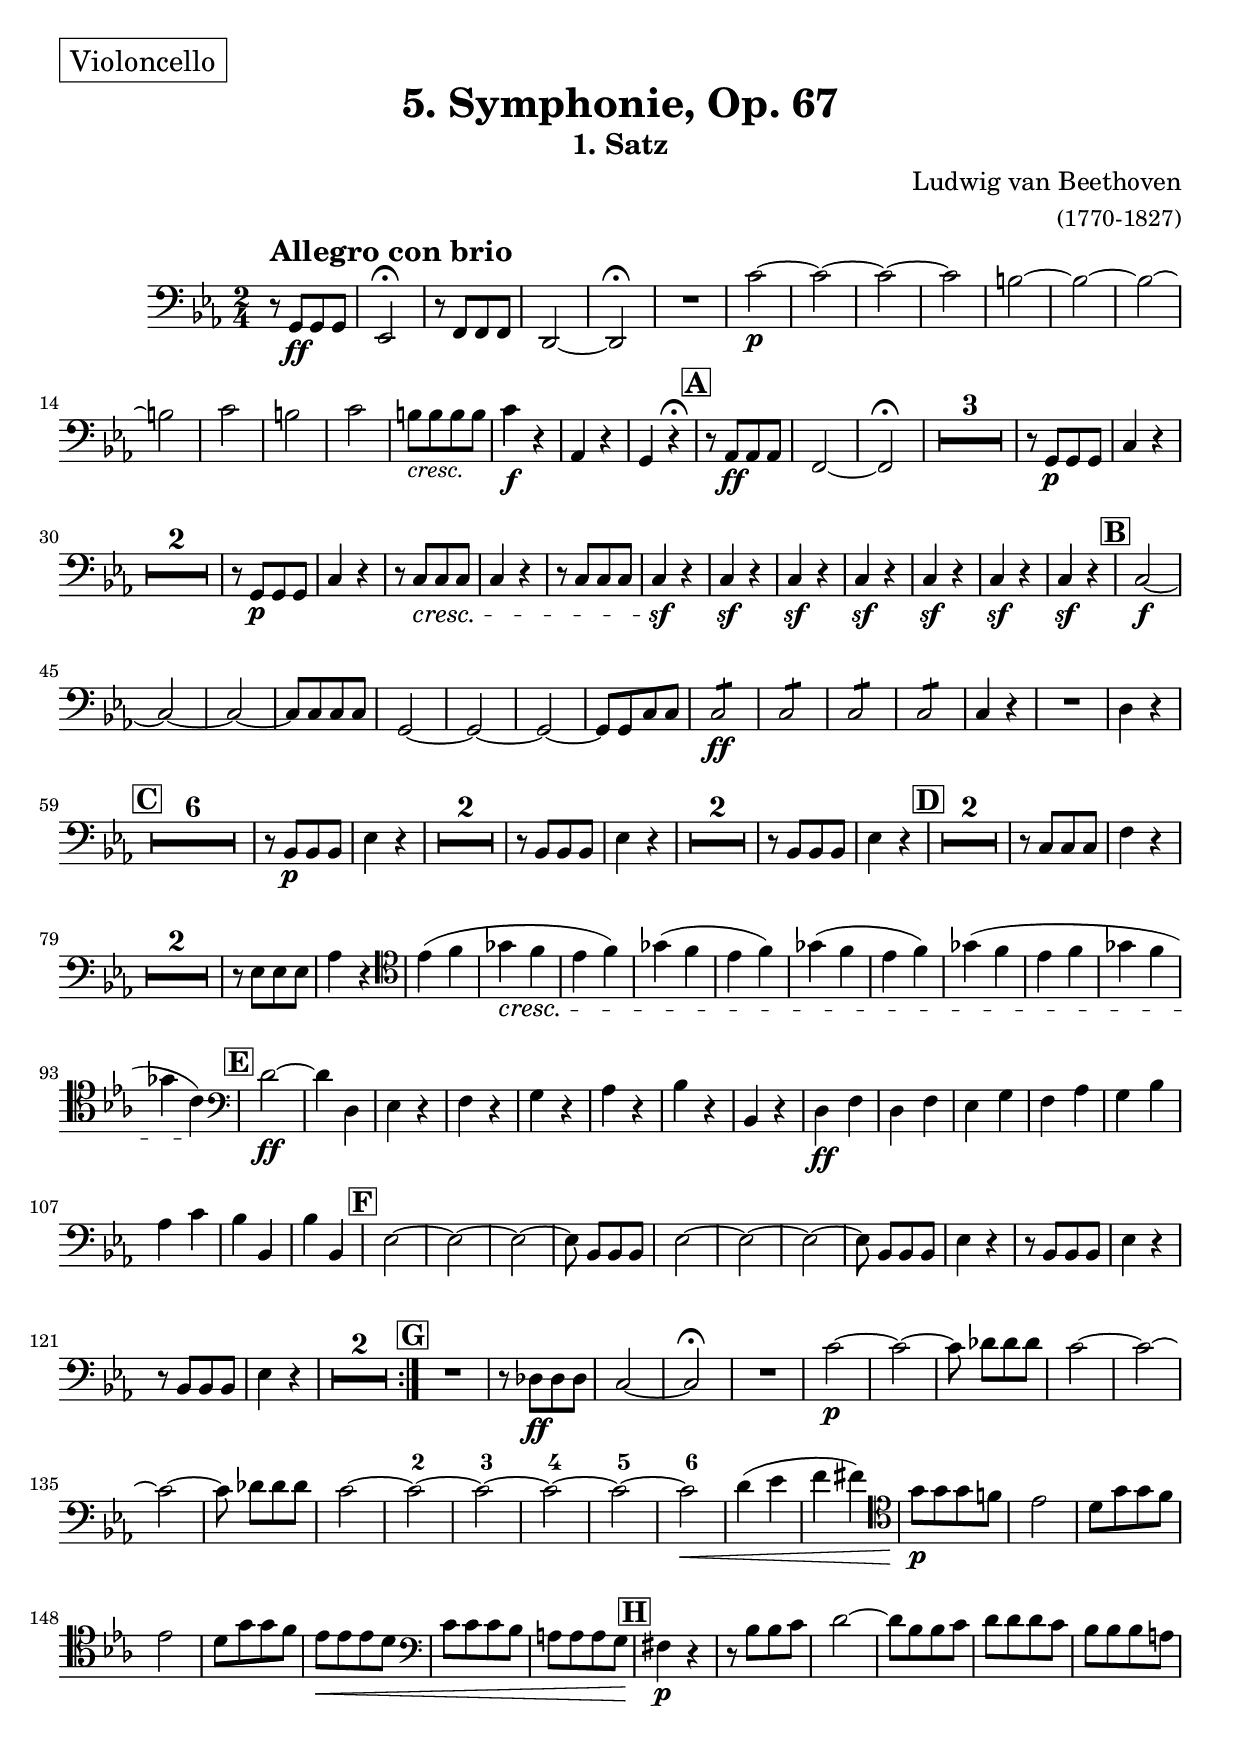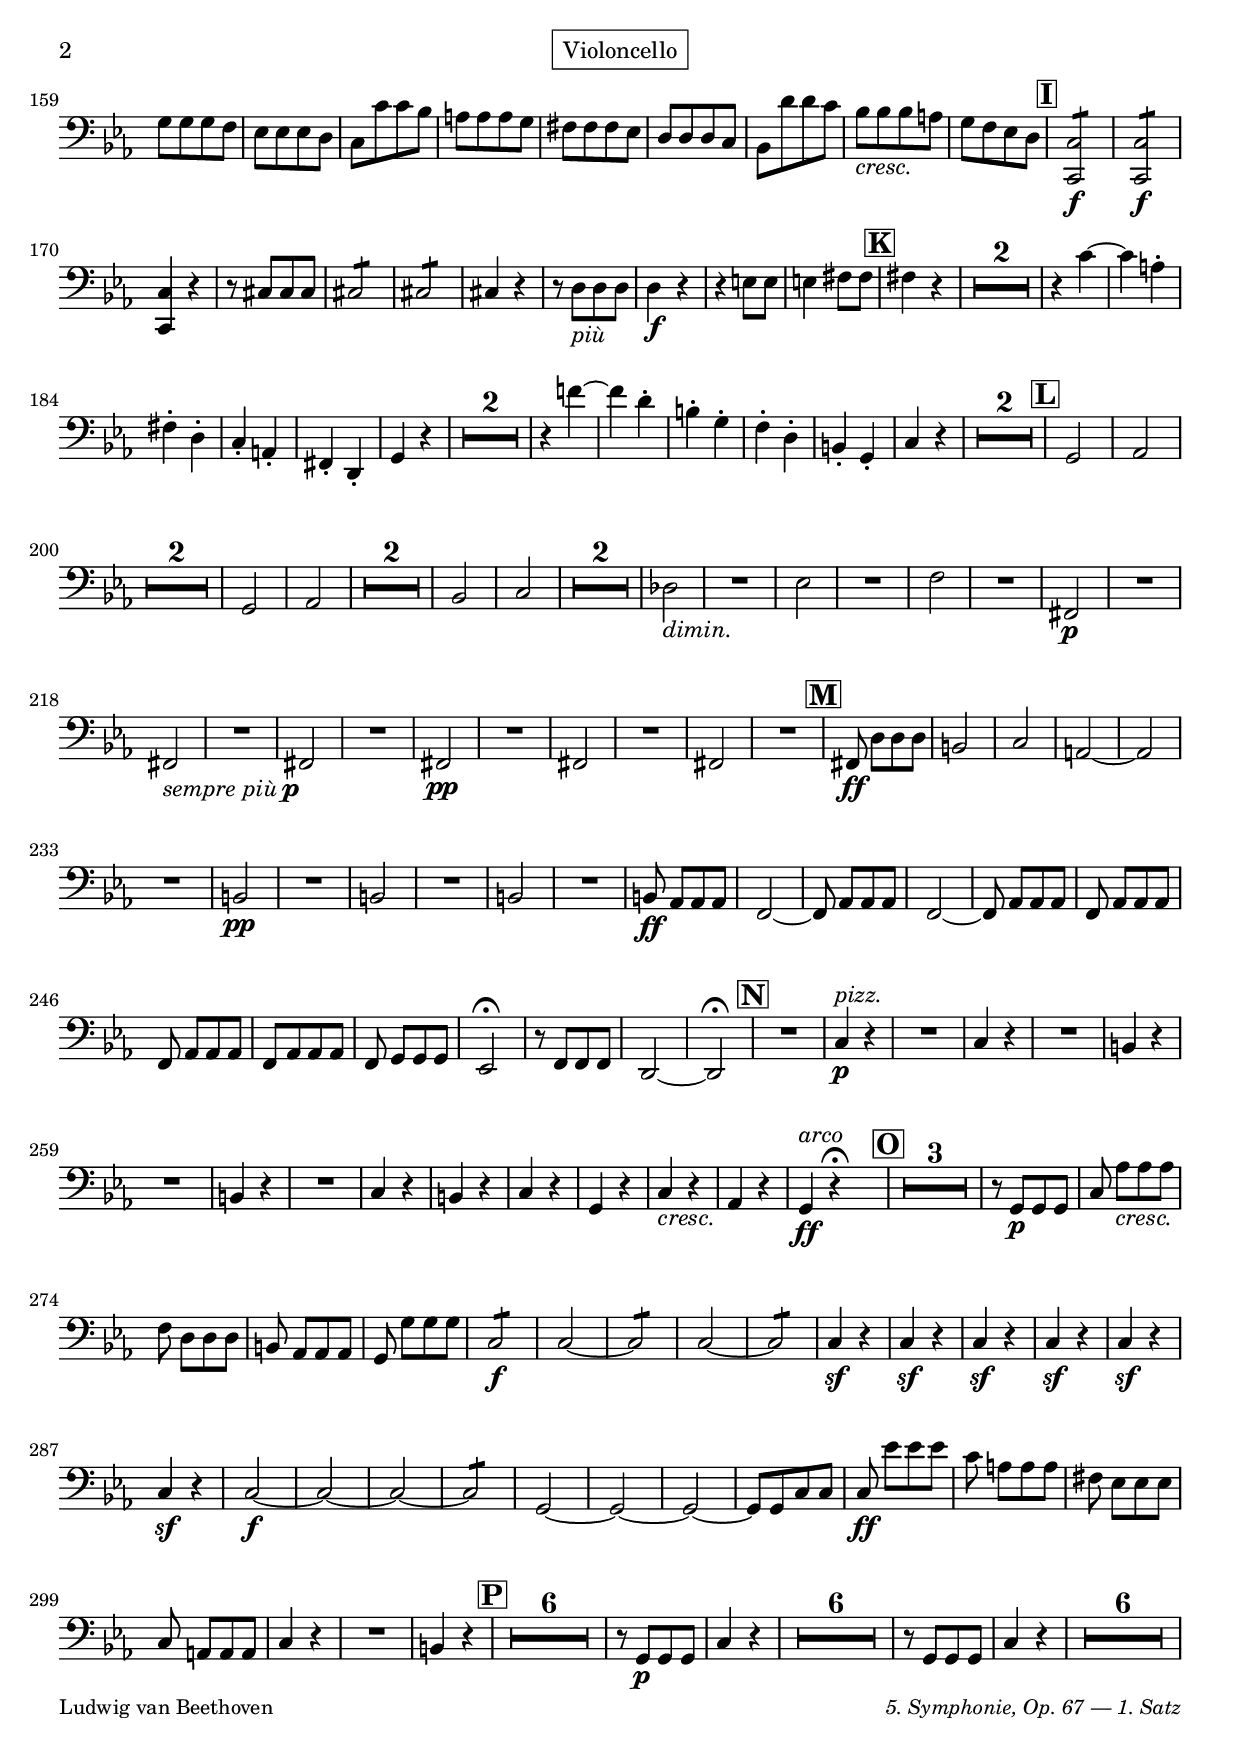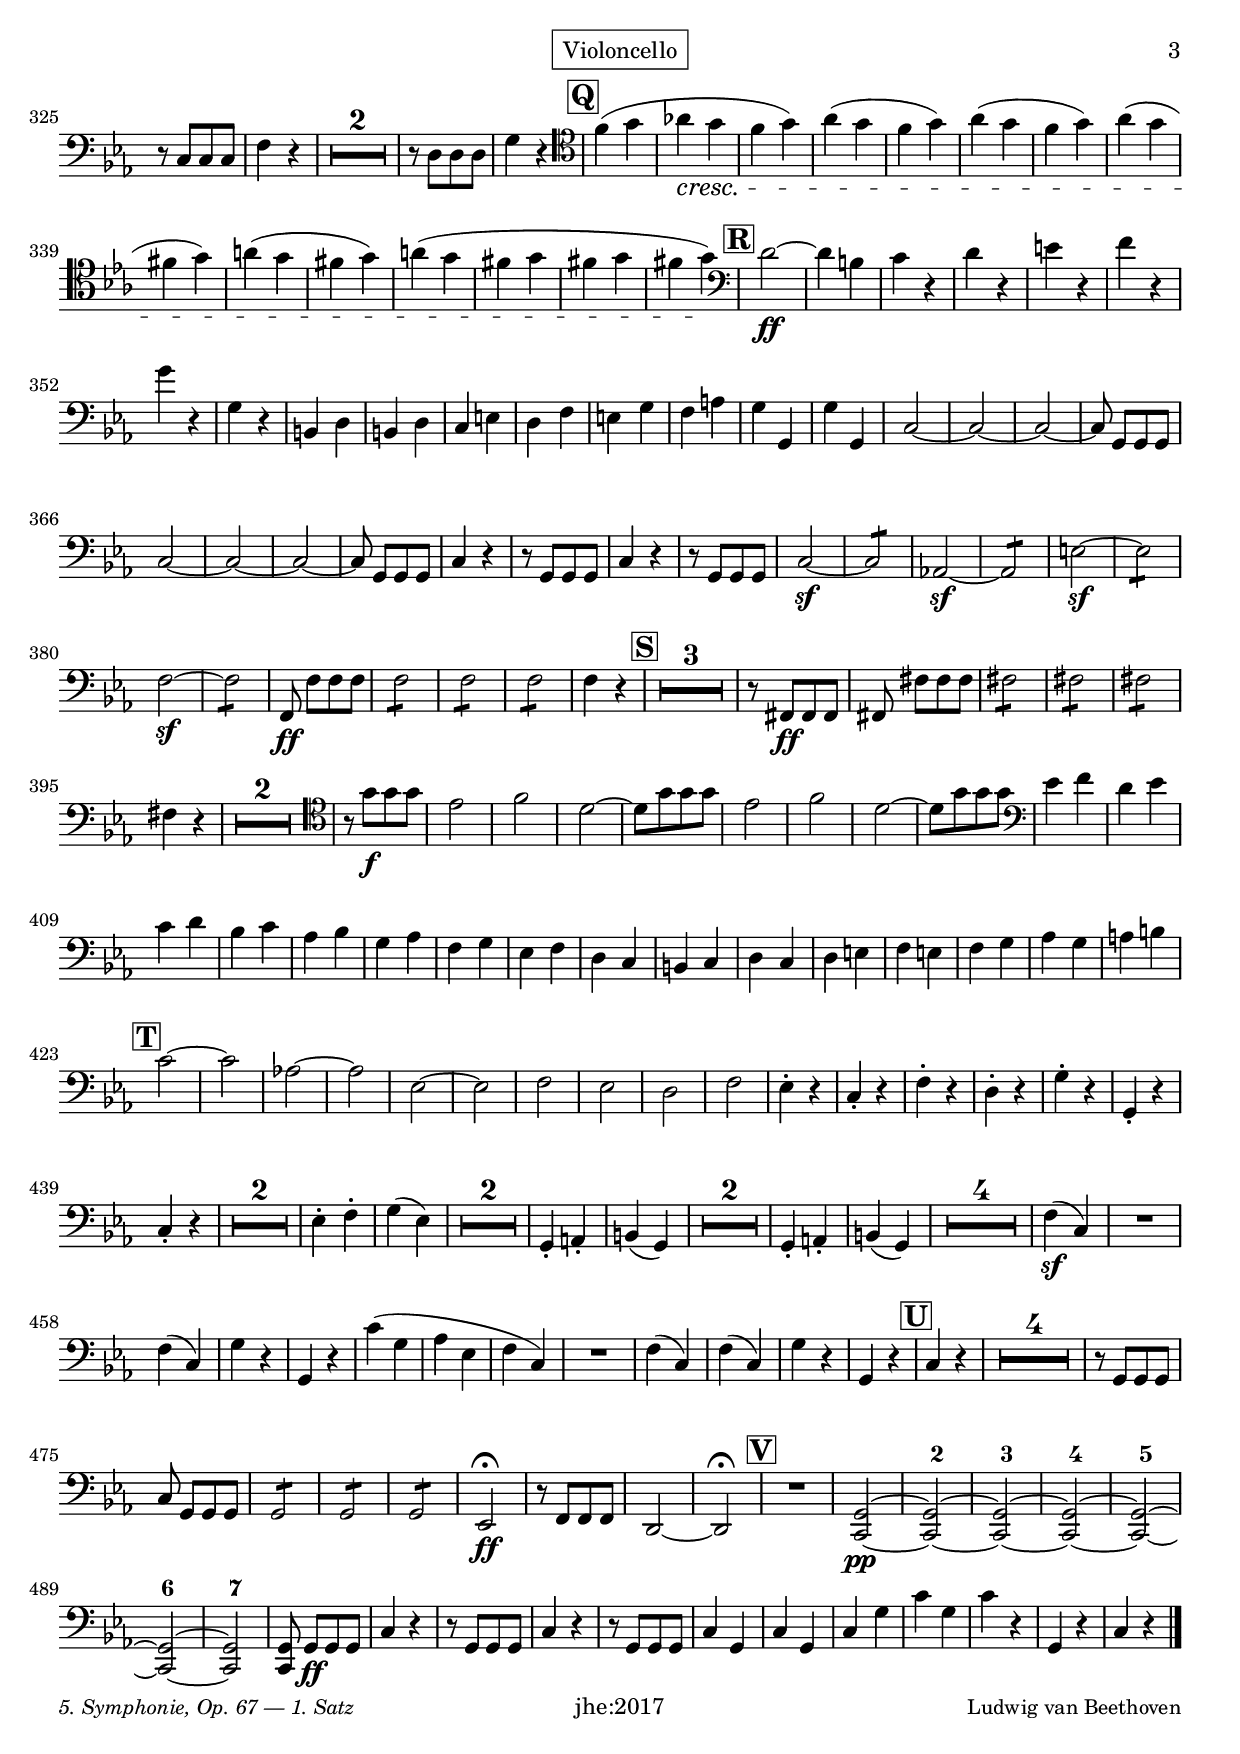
\version "2.16.2"



\version "2.16.2"



pizz = \markup{\italic "pizz."} 
arco = \markup{\italic "arco"} 
crescendo = \markup{\italic "cresc."} 


violoncello = {
 %\set Staff.instrumentName = "Violoncello."
 \set Staff.midiInstrument = "cello"
 \override MultiMeasureRest #'expand-limit = 1
 \compressFullBarRests
 \clef bass
 \key c \minor
 \time 2/4
 \repeat volta 2 {
 r8
 g,8\ff[ g, g,] ees,2^\fermata r8 f,[ f, f,] d,2~ d,2^\fermata R2 c'2\p~ c'2~ c'2~ c'2 b2~ b2~ b2~ b2
 c'2 b c'2 b8_\markup { \italic "cresc." }[ b b b] c'4\f r aes, r g, r4^\fermata
 r8 aes,8\ff[ aes, aes,] f,2~ f,2^\fermata R2*3 r8 g,8\p[ g, g,] c4 r R2*2 r8 g,\p[ g, g,] c4 r
 r8  c8\cresc[ c c] c4 r r8 c8[ c c] c4\!\sf r c4\sf r4
 c4\sf r c\sf r c\sf r c\sf r c\sf r c2\f~ c2~ c2~ c8[ c c c] g,2~ g,2~ g,2~ g,8[ g, c c] c2:8\ff c2:8 c2:8 c2:8 c4 r R2 d4 r
 R2*6 
r8 bes,8\p[ bes, bes,] ees4 r R2*2 r8 bes,8[ bes, bes,] ees4 r R2*2 r8 bes,8[ bes, bes,] ees4 r
 R2*2 r8 c8[ c c] f4 r R2*2 r8 ees8[ ees ees] aes4 r \clef tenor ees'4( f' 
 ges'\cresc f' ees' f')
 ges'( f' ees' f') ges'( f' ees' f') ges'( f' ees' f' ges' f' ges' c'\!)
 \clef bass d'2\ff~ d'4 d ees4 r f r g r aes r bes r bes, r d4\ff f d f ees g f aes g bes aes c' bes bes, bes bes,
 ees2~ ees2~ ees2~ ees8 bes,8[ bes, bes,] ees2~ ees2~ ees2~ ees8 bes,8[ bes, bes,]
 ees4 r r8 bes,8[ bes, bes,] ees4 r r8 bes,8[ bes, bes,] ees4 r R2*2 }

 R2 r8 des8\ff[ des des] c2~ c2^\fermata
 R2 
%\clef tenor 
 c'2\p~ c'2~ c'8 des'8[ des' des'] c'2~ c'2~ c'2~ c'8 des'8[ des' des'] 

%c'2~ c'2~ c'2~ c'2~ c'2~ 

<<
  \context Voice = "foo" {
    \clef bass
     c'2~ c'2~ c'2~ c'2~ c'2~ c'2\< 
 d'4( ees' f' fis') 

\clef tenor g'8\!\p[ 
g' g' f'!]
  }
  \context Voice = "foo" {
    \set countPercentRepeats = ##t
    \override PercentRepeat #'transparent = ##t
    \override PercentRepeatCounter #'staff-padding = #3
    \repeat percent 6 { s2 }
  }
>>



 ees'2 d'8[ g' g' f'] ees'2 d'8[ g' g' f']
  ees'8\<[ ees' ees' d'] 
\clef bass
c'[ c' c' bes] a[ a a g] fis4\!\p r4
 \clef bass r8 bes8[ bes c'] d'2~ d'8[ bes bes c'] d'[ d' d' c'] bes[ bes bes a] g[ g g f] ees[ ees ees d]
 c8[ c' c' bes] a[ a a g] fis[ fis fis ees] d[ d d c] bes,[ d' d' c'] bes_\markup { \italic "cresc." }[ bes bes a]
 g[ f ees d] <c, c>2:8\f <c, c>2:8\f <c, c>4 r r8 cis8[ cis cis] cis2:8 cis2:8 cis4 r
% \set crescendoText = \markup { \italic "piu f" } %\set crescendoSpanner = #'dashed-line
 r8 d8[_\markup{\italic "più"} d d] 
 d4\f r r4 e8 e e4 fis8 fis fis4\! r4 R2*2 r4 c'4~ c'4 a4\staccato fis\staccato d\staccato
 c4\staccato a,\staccato fis,\staccato d,\staccato g,4 r R2*2
 r4 f'!4~ f'4 d'\staccato b\staccato g\staccato f\staccato d\staccato b,\staccato g,\staccato c4 r
 R2*2 g,2 aes, R2*2 g,2 aes, R2*2 bes,2 c R2*2
 des!2_\markup { \italic "dimin." } R2 ees2 R2 f2 R2 fis,2\p R2 fis,2_\markup { \italic "sempre più" \dynamic p } R2
 fis,2 R2 fis,2\pp R2 fis,2 R2
 fis,2 R2 fis,8\ff d[ d d] b,2 c2 a,2~ a,2 R2 b,2\pp R2 b,2 R2 b,2 R2 b,8\ff aes,[ aes, aes,] f,2~ f,8 aes,8[ aes, aes,]
 f,2~ f,8 aes,[ aes, aes,] f, aes,[ aes, aes,] f, aes,[ aes, aes,] f,[ aes, aes, aes,] f, g,[ g, g,]
 ees,2^\fermata r8 f,[ f, f,] d,2~ d,2^\fermata R2 c4\p^\pizz r4 R2 c4 r4
 R2 b,4 r R2 b,4 r R2 c4 r b, r c r g, r c4_\markup { \italic "cresc." } r aes, r

 \cadenzaOn 
 g,4\ff^\arco %s4 s2 s2 
 r4^\fermata %s2 s4 
 %\cadenzaOff 
  s2*4 \cadenzaOff
 s2
 %\bar "|" 
 R2*3 

 r8 g,8\p[ g, g,]
 c8 aes_\markup { \italic "cresc." }[ aes aes] f d[ d d] b, aes,[ aes, aes,] g, g[ g g] c2:8\f c2~ c2:8 c2~
 c2:8 c4\sf r c\sf r c\sf r c\sf r c\sf r c\sf r c2\f~ c2~ c2~ c2:8 g,2~ g,2~ g,2~ g,8[ g, c c]
 c8\ff ees'[ ees' ees'] c' a[ a a] fis ees[ ees ees] c a,[ a, a,] c4 r R2 b,4 r 
 R2*6 r8 g,8\p[ g, g,] c4 r4 
 R2*6 r8 g,8[ g, g,] c4 r4 
 R2*6
\pageBreak
 r8 c8[ c c] f4 r4 R2*2 r8 d8[ d d] g4 r4
 \clef tenor f'4( g'  aes'!\cresc g' f' g') aes'( g' f' g') aes'4( g' f' g') aes'( g' fis' g')
 a'( g' fis' g') a'( g' fis' g' fis' g' fis' g'\!) \clef bass d'2\ff~ d'4 b4 c'4 r d' r e' r f' r g' r g r
 b,4 d b, d c e d f e g f a g g, g g,
 c2~ c~ c~ c8 g,[ g, g,] c2~ c~ c~ c8 g,[ g, g,] c4 r r8 g,[ g, g,] c4 r r8 g,[ g, g,]
 c2\sf~ c2:8 aes,!2\sf~ aes,2:8 e2\sf~ e2:8 f2\sf~ f2:8 f,8\ff f[ f f] f2:8 f2:8 f2:8 f4 r
 R2*3 r8 fis,\ff[ fis, fis,] fis, fis[ fis fis] fis2:8 fis2:8 fis2:8 fis4 r R2*2
 \clef tenor r8 g'8\f[ g' g'] ees'2 f' d'2~ d'8[ g' g' g'] ees'2 f' d'2~ d'8[ g' g' g']
 \clef bass
 ees'4 f' d' ees' c' d' bes c' \clef bass aes bes g aes f g ees f
 d4 c b, c d c d e f e f g aes g a b c'2~ c' aes!~ aes ees~ ees f ees d f ees4\staccato r c\staccato r
 f4\staccato r d\staccato r g\staccato r g,\staccato r c\staccato r R2*2 ees4\staccato f\staccato g( ees) R2*2
 g,4\staccato a,\staccato b,( g,) R2*2 g,4\staccato a,\staccato b,( g,) R2*4  f4\sf( c) R2 f4( c)
 g4 r g, r c'4( g aes ees f c) R2 f4( c) f( c) g4 r g, r c4 r R2*4  r8 g,8[ g, g,] c8 g,[ g, g,]
 g,2:8 g,2:8 g,2:8 ees,2\ff^\fermata r8 f,[ f, f,] d,2~ d,2^\fermata R2

% <c, g,>2\pp~ <c, g,>~ <c, g,>~ <c, g,>~ <c, g,>~ <c, g,>~ <c, g,>~ 


<<
  \context Voice = "foo" {
    \clef bass
      <c, g,>2\pp~ <c, g,>~ <c, g,>~ <c, g,>~ <c, g,>~ <c, g,>~ <c, g,>~ 
  }
  \context Voice = "foo" {
    \set countPercentRepeats = ##t
    \override PercentRepeat #'transparent = ##t
    \override PercentRepeatCounter #'staff-padding = #1
    \repeat percent 7 { s2 }
  }
>>





<c, g,>8 g,8\ff[ g, g,] c4 r
 r8 g,[ g, g,] c4 r r8 g,[ g, g,] c4 g, c g, c g c' g c' r g, r  c r \bar "|."
}

\version "2.16.2"


\header {
  title = "5. Symphonie, Op. 67"
%  subtitle = "Op. 67"
 subtitle = "1. Satz"
 % instrument = "Violoncello"
  composer =  "Ludwig van Beethoven" 
  %opus = "Op. 67"
  separator = "—"
  lifetime = "(1770-1827)" 
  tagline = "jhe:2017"
}

partiturUmbruch = {
  s2*17 \break
  s2*25 \break
}

struktur = {
 \time 2/4
 \key c \minor

 \set Score.markFormatter = #format-mark-box-alphabet

 s8^\markup{\fontsize #2 \bold "Allegro con brio"} s s4
 s2*20
 \mark\default % A
 s2*22
 \mark\default % B
 s2*15
 \mark\default % C
 s2*16
 \mark\default % D
 s2*19
 \mark\default % E
 s2*16
 \mark\default % F
 s2*15
 \mark\default % G
 s2*28
 \mark\default % H
 s2*15
 \mark\default  % I
 s2*11
 \mark #11 % K
 s2*19
 \mark\default % L
 s2*30
 \mark\default % M
 s2*25
 \mark\default % N
 s2*15
\cadenzaOn
 s2 % normale Noten
 s2*4 % Kadenz
\cadenzaOff
 s2 % halbe, damit der Takt richtig gezählt wird
 \mark\default % O

 s2*34
 \mark\default % P
 s2*28
 \mark\default % Q
 s2*15
 \mark\default % R
 s2*41
 \mark\default % S
 s2*36
 \mark\default % T
 s2*46
 \mark\default % U
 s2*14
 \mark\default % V


 
}


\version "2.16.2"

% JHE aus titling-init.ly erstellt

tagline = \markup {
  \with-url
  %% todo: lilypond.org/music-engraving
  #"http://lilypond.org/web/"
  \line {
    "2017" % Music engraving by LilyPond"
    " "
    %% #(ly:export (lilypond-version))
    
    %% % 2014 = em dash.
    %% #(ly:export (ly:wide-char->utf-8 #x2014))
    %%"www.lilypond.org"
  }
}
% im original titling-init.ly definiert
%%#(define (print-all-headers layout props arg)
%%   (if (eq? (ly:output-def-lookup layout 'printallheaders) #t)
%%   (interpret-markup layout props arg)
%%    empty-stencil))

\paper {
  slashSeparator = \markup {
    \center-align
    \vcenter \combine
    \beam #2.5 #0.5 #0.48
    \raise #1 \beam #2.5 #0.5 #0.48
  }


  bookTitleMarkup = \markup {
    \override #'(baseline-skip . 4.5)
    \column {
 
      \fill-line {
	\override #'(box-padding . 1.0)
	\box { \huge \fromproperty  #'header:instrument } ""
      }
      
      \fill-line { \fromproperty #'header:dedication }
      \override #'(baseline-skip . 3.5)
      \column {
	\huge \larger \larger\bold
	\fill-line {
	  \larger \fromproperty #'header:title
	}
	\fill-line {
	  \large %\smaller
	  \bold
	  \larger \fromproperty #'header:subtitle
	}
	\fill-line {
	  \smaller \bold
	  \fromproperty #'header:subsubtitle
	}
	\fill-line {
	  \larger \fromproperty #'header:poet
	  %{ \large %\bold
	  %  \fromproperty #'header:instrument 
	  %}
	  \larger \fromproperty #'header:composer
	}
	\fill-line {
	  " "
	  \fromproperty #'header:lifetime
	}
	\fill-line {
	  \fromproperty #'header:meter
	  \fromproperty #'header:arranger
	}
      }
    }
  }

  scoreTitleMarkup = \markup { 
    \column {
      \on-the-fly #print-all-headers { \bookTitleMarkup \hspace #1 }
      \fill-line {
	" "
	\huge \bold \fromproperty #'header:piece
	\fromproperty #'header:opus
      }
    }
  }




  oddHeaderMarkup = \markup
  \fill-line {
    %% force the header to take some space, otherwise the
    %% page layout becomes a complete mess.
    " "
    \override #'(box-padding . 1.0) \on-the-fly #not-first-page \box { \fromproperty #'header:instrument  }
    \on-the-fly #print-page-number-check-first \fromproperty #'page:page-number-string
  }


%%insBox = \box { \fromproperty #'header:instrument } 



evenHeaderMarkup = \markup
  \fill-line {
   
    \on-the-fly #print-page-number-check-first \fromproperty #'page:page-number-string
    \override #'(box-padding . 1.0) \on-the-fly #not-first-page \box { \fromproperty #'header:instrument } 
    " "

  }

%  evenHeaderMarkup = \markup
%  \fill-line {
%    \on-the-fly #print-page-number-check-first \fromproperty #'page:page-number-string
%    \override #'(box-padding . 1.0)
%    \on-the-fly #not-first-page \box { \fromproperty #'header:instrument }
%    " "
%  }


  oddFooterMarkup = \markup {
    \column {
      \fill-line {
        %% Copyright header field only on first page.
        \on-the-fly #first-page \fromproperty #'header:copyright
      }
      \fill-line {
        %% Tagline header field only on last page.
	%%" " 
        \on-the-fly #not-first-page \line { \smaller { \italic { \fromproperty #'header:title \fromproperty #'header:separator \fromproperty #'header:subtitle } } }
        \on-the-fly #last-page \fromproperty #'header:tagline
	%%\on-the-fly #not-first-page \line { \smaller { \fromproperty #'header:composer "—" \italic { \fromproperty #'header:title } } } 
        \on-the-fly #not-first-page \line { \smaller { \fromproperty #'header:composer  } } 
      }
    }
  }

  evenFooterMarkup = \markup {

    \column {
      \fill-line {
        %% Copyright header field only on first page.
        \on-the-fly #first-page \fromproperty #'header:copyright
      }
      \fill-line {
        %% Tagline header field only on last page.
	%%\on-the-fly #not-first-page \line { \smaller { \fromproperty #'header:composer "—" \italic{ \fromproperty #'header:title } } } 
        \on-the-fly #not-first-page \line { \smaller { \fromproperty #'header:composer } }
        \on-the-fly #last-page \fromproperty #'header:tagline 
	\on-the-fly #not-first-page \line { \smaller { \italic {\fromproperty #'header:title \fromproperty #'header:separator \fromproperty #'header:subtitle } } }
      }
    }
  }

  print-page-number = ##t
}


%#(set-global-staff-size 20.5)

\header {
 instrument = "Violoncello"
}


% have pagebreaks only in parts, not in partiture
partPageBreaks = {
\time 2/4
  s2*267
  \cadenzaOn
  s2 % normale Noten
  s2*4 % Kadenz (Oboe)
  \cadenzaOff
  s2 % halbe, damit der Takt richtig gezählt wird

  s2*56 \pageBreak
}



\paper {
  print-page-number = ##t
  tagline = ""
}


\score {
 \context StaffGroup {
    \context Staff = "ungTanzVvc"
    <<
      \context Voice = "text" \struktur
      \context Voice = "pb" \partPageBreaks
      \context Voice = vc \violoncello
    >>
   }

  \layout { 
    \context {
      \Staff \RemoveEmptyStaves
      %% To use the setting globally, uncomment the following line:
      %%\override VerticalAxisGroup #'remove-first = ##t
       
    }
  }
 \midi {  
    \context {
      \Score
      %tempoWholesPerMinute = #(ly:make-moment 100 4)
    }   
  }
}

